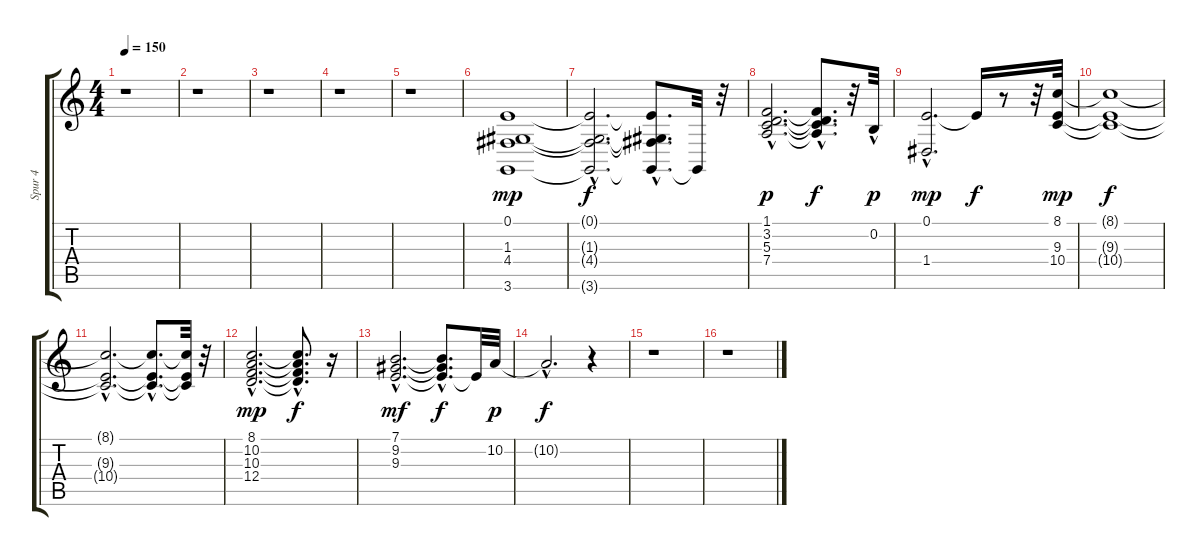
\track ("Spur 4" "Spur 4") {instrument pad7halo}
\staff {score tabs}
\tuning (E4 B3 G3 D3 A2 E2) {hide}
\ts (4 4)
\tempo 150
\clef g2
\ks c
r.1{dy mp instrument pad7halo} |
r.1 |
r.1 |
r.1 |
r.1 |
(0.1 1.3 4.4 3.6).1 |
(0.1{hac t} 1.3{hac t} 4.4{hac t} 3.6{hac t}).2{d dy f} (0.1{t} 1.3{hac t} 4.4{hac t} 3.6{hac t}).8{d} 3.6{t}.32 r.32 |
(1.1{hac} 3.2{hac} 5.3{hac} 7.4{hac}).2{d dy p} (1.1{hac t} 3.2{hac t} 5.3{t} 7.4{t}).8{d dy f} r.32 0.2{hac}.32{dy p} |
(0.1{hac} 1.4).2{d dy mp} 0.1{t}.16{dy f} r.8 r.32 (8.1 9.3 10.4).32{dy mp} |
(8.1{t} 9.3{t} 10.4{t}).1{dy f} |
(8.1{hac t} 9.3{hac t} 10.4{hac t}).2{d} (8.1{hac t} 9.3{hac t} 10.4{hac t}).8{d} (8.1{t} 9.3{t} 10.4{t}).32 r.32 |
(8.1{hac} 10.2{hac} 10.3{hac} 12.4{hac}).2{d dy mp} (8.1{hac t} 10.2{hac t} 10.3{t} 12.4{t}).8{d dy f} r.16 |
(7.1{hac} 9.2{hac} 9.3{hac}).2{d dy mf} (7.1{hac t} 9.2{hac t} 9.3{hac t}).8{d dy f} 9.3{t}.32 10.2.32{dy p} |
10.2{hac t}.2{d dy f} r.4 |
r.1 |
r.1
